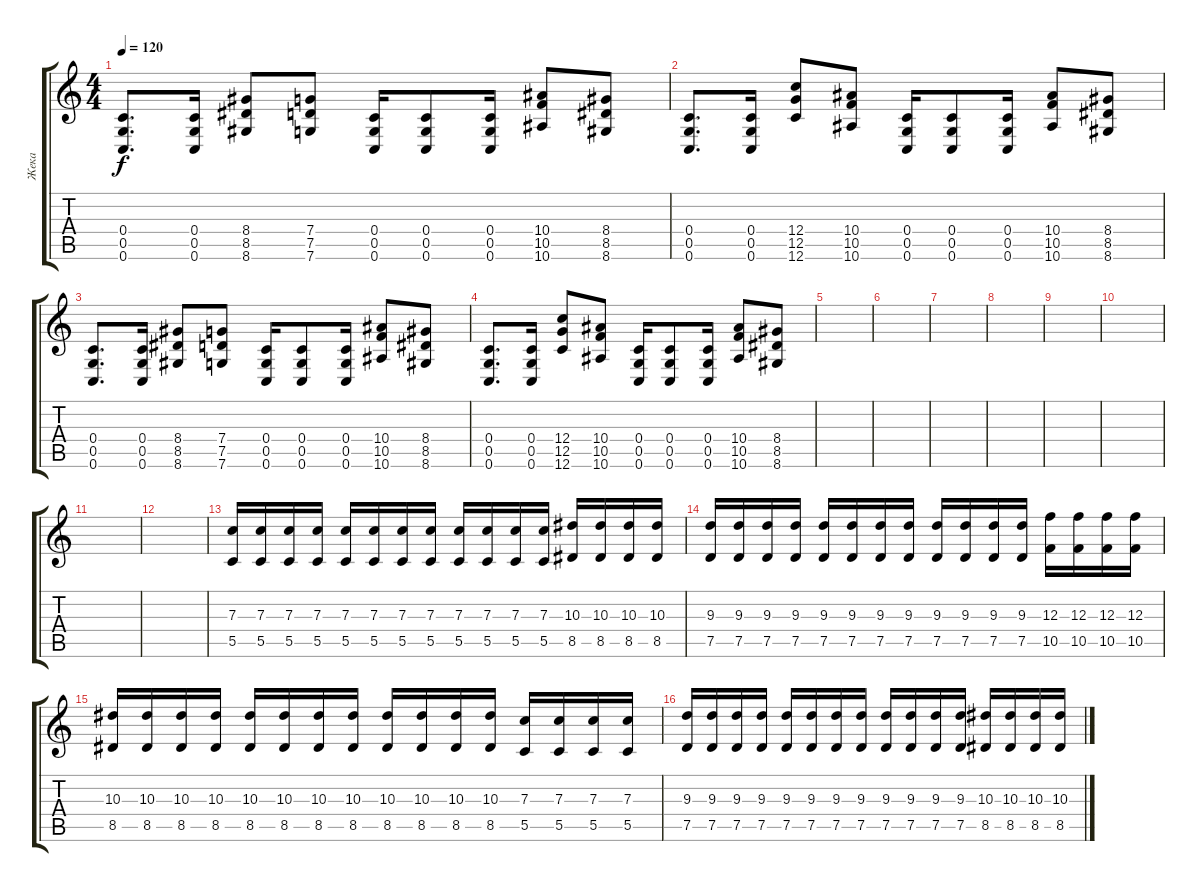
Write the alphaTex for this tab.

\track ("Жека" "Жека") {instrument overdrivenguitar}
\staff {score tabs}
\tuning (D4 A3 F3 C3 G2 C2) {hide}
\ts (4 4)
\tempo 120
\clef g2
\ks c
(0.4 0.5 0.6).8{d dy f} (0.4 0.5 0.6).16 (8.4 8.5 8.6).8 (7.4 7.5 7.6).8 (0.4 0.5 0.6).16 (0.4 0.5 0.6).8 (0.4 0.5 0.6).16 (10.4 10.5 10.6).8 (8.4 8.5 8.6).8 |
(0.4 0.5 0.6).8{d} (0.4 0.5 0.6).16 (12.4 12.5 12.6).8 (10.4 10.5 10.6).8 (0.4 0.5 0.6).16 (0.4 0.5 0.6).8 (0.4 0.5 0.6).16 (10.4 10.5 10.6).8 (8.4 8.5 8.6).8 |
(0.4 0.5 0.6).8{d} (0.4 0.5 0.6).16 (8.4 8.5 8.6).8 (7.4 7.5 7.6).8 (0.4 0.5 0.6).16 (0.4 0.5 0.6).8 (0.4 0.5 0.6).16 (10.4 10.5 10.6).8 (8.4 8.5 8.6).8 |
(0.4 0.5 0.6).8{d} (0.4 0.5 0.6).16 (12.4 12.5 12.6).8 (10.4 10.5 10.6).8 (0.4 0.5 0.6).16 (0.4 0.5 0.6).8 (0.4 0.5 0.6).16 (10.4 10.5 10.6).8 (8.4 8.5 8.6).8 |
|
|
|
|
|
|
|
|
(7.3 5.5).16 (7.3 5.5).16 (7.3 5.5).16 (7.3 5.5).16 (7.3 5.5).16 (7.3 5.5).16 (7.3 5.5).16 (7.3 5.5).16 (7.3 5.5).16 (7.3 5.5).16 (7.3 5.5).16 (7.3 5.5).16 (10.3 8.5).16 (10.3 8.5).16 (10.3 8.5).16 (10.3 8.5).16 |
(9.3 7.5).16 (9.3 7.5).16 (9.3 7.5).16 (9.3 7.5).16 (9.3 7.5).16 (9.3 7.5).16 (9.3 7.5).16 (9.3 7.5).16 (9.3 7.5).16 (9.3 7.5).16 (9.3 7.5).16 (9.3 7.5).16 (12.3 10.5).16 (12.3 10.5).16 (12.3 10.5).16 (12.3 10.5).16 |
(10.3 8.5).16 (10.3 8.5).16 (10.3 8.5).16 (10.3 8.5).16 (10.3 8.5).16 (10.3 8.5).16 (10.3 8.5).16 (10.3 8.5).16 (10.3 8.5).16 (10.3 8.5).16 (10.3 8.5).16 (10.3 8.5).16 (7.3 5.5).16 (7.3 5.5).16 (7.3 5.5).16 (7.3 5.5).16 |
(9.3 7.5).16 (9.3 7.5).16 (9.3 7.5).16 (9.3 7.5).16 (9.3 7.5).16 (9.3 7.5).16 (9.3 7.5).16 (9.3 7.5).16 (9.3 7.5).16 (9.3 7.5).16 (9.3 7.5).16 (9.3 7.5).16 (10.3 8.5).16 (10.3 8.5).16 (10.3 8.5).16 (10.3 8.5).16
